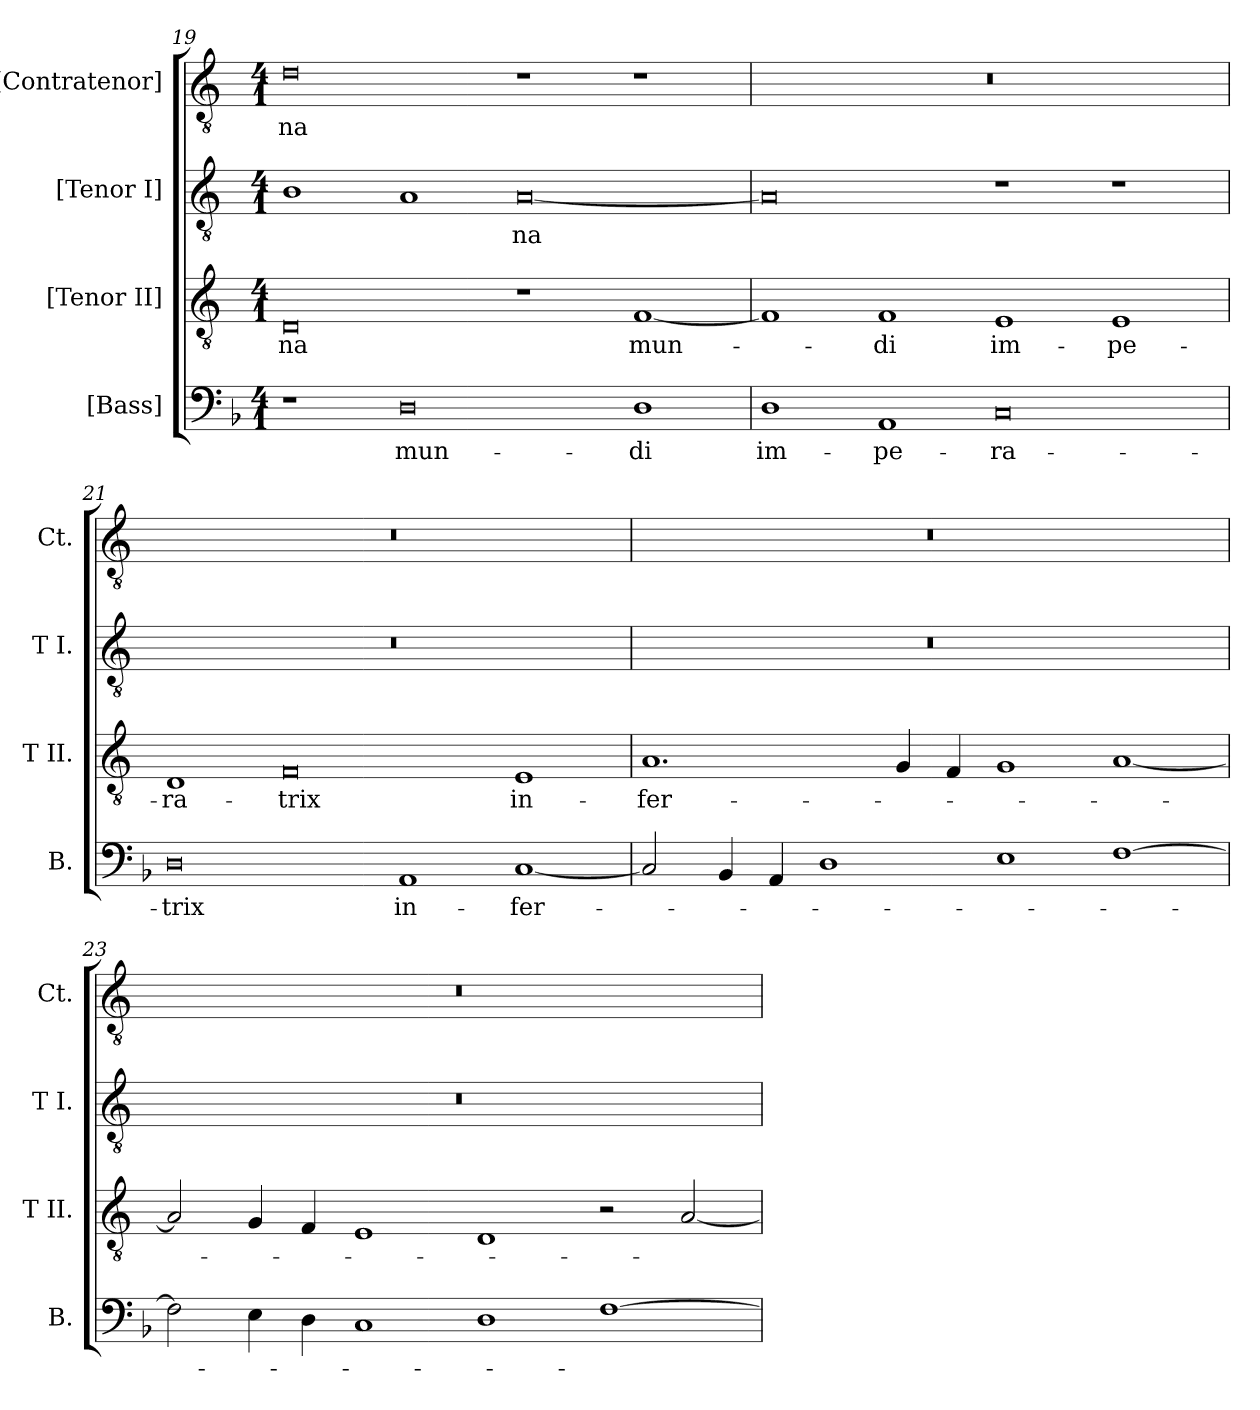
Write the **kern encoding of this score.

**kern	**text	**kern	**text	**kern	**text	**kern	**text
*part4	*part4	*part3	*part3	*part2	*part2	*part1	*part1
*staff4	*staff4	*staff3	*staff3	*staff2	*staff2	*staff1	*staff1
*I"[Bass]	*	*I"[Tenor II]	*	*I"[Tenor I]	*	*I"[Contratenor]	*
*I'B.	*	*I'T II.	*	*I'T I.	*	*I'Ct.	*
*clefF4	*	*clefGv2	*	*clefGv2	*	*clefGv2	*
*	*	*ITrd7c12	*	*ITrd7c12	*	*ITrd7c12	*
*k[b-]	*	*k[]	*	*k[]	*	*k[]	*
*F:	*	*C:	*	*C:	*	*C:	*
*M4/1	*	*M4/1	*	*M4/1	*	*M4/1	*
=19	=19	=19	=19	=19	=19	=19	=19
!	!	!	!LO:LY:b:color=#000000	!	!	!	!
!	!	!	!	!	!	!	!LO:LY:b:color=#000000
1r	.	0DDi	-na	1BBi	.	0Di	-na
!	!LO:LY:b:color=#000000	!	!	!	!	!	!
0Di	mun-	.	.	1AAi	.	.	.
!	!	!	!	!	!LO:LY:b:color=#000000	!	!
.	.	1r	.	[<0AAi	-na	1r	.
!	!LO:LY:b:color=#000000	!	!	!	!	!	!
!	!	!	!LO:LY:b:color=#000000	!	!	!	!
1Di	-di	[<1FFi	mun-	.	.	1r	.
!!LO:PB:g=z
=20	=20	=20	=20	=20	=20	=20	=20
!	!LO:LY:b:color=#000000	!	!	!	!	!LO:N:vis=1	!
1Di	im-	1FFi]	.	0AAi]	.	00r	.
!	!LO:LY:b:color=#000000	!	!	!	!	!	!
!	!	!	!LO:LY:b:color=#000000	!	!	!	!
1AAi	-pe-	1FFi	-di	.	.	.	.
!	!LO:LY:b:color=#000000	!	!	!	!	!	!
!	!	!	!LO:LY:b:color=#000000	!	!	!	!
0Ci	-ra-	1EEi	im-	1r	.	.	.
!	!	!	!LO:LY:b:color=#000000	!	!	!	!
.	.	1EEi	-pe-	1r	.	.	.
=21	=21	=21	=21	=21	=21	=21	=21
!	!LO:LY:b:color=#000000	!	!	!	!	!	!
!	!	!	!LO:LY:b:color=#000000	!LO:N:vis=1	!	!LO:N:vis=1	!
0Di	-trix	1DDi	-ra-	00r	.	00r	.
!	!	!	!LO:LY:b:color=#000000	!	!	!	!
.	.	0FFi	-trix	.	.	.	.
!	!LO:LY:b:color=#000000	!	!	!	!	!	!
1AAi	in-	.	.	.	.	.	.
!	!LO:LY:b:color=#000000	!	!	!	!	!	!
!	!	!	!LO:LY:b:color=#000000	!	!	!	!
[<1Ci	-fer-	1EEi	in-	.	.	.	.
=22	=22	=22	=22	=22	=22	=22	=22
!	!	!	!LO:LY:b:color=#000000	!LO:N:vis=1	!	!LO:N:vis=1	!
2Ci/]	.	1.AAi	-fer-	00r	.	00r	.
4BB-i/	.	.	.	.	.	.	.
4AAi/	.	.	.	.	.	.	.
1Di	.	.	.	.	.	.	.
.	.	4GGi/	.	.	.	.	.
.	.	4FFi/	.	.	.	.	.
1Ei	.	1GGi	.	.	.	.	.
[>1Fi	.	[<1AAi	.	.	.	.	.
!!LO:LB:g=z
=23	=23	=23	=23	=23	=23	=23	=23
!	!	!	!	!LO:N:vis=1	!	!LO:N:vis=1	!
2Fi\]	.	2AAi/]	.	00r	.	00r	.
4Ei\	.	4GGi/	.	.	.	.	.
4Di\	.	4FFi/	.	.	.	.	.
1Ci	.	1EEi	.	.	.	.	.
1Di	.	1DDi	.	.	.	.	.
[>1Fi	.	2r	.	.	.	.	.
.	.	[<2AAi/	.	.	.	.	.
=	=	=	=	=	=	=	=
*-	*-	*-	*-	*-	*-	*-	*-
